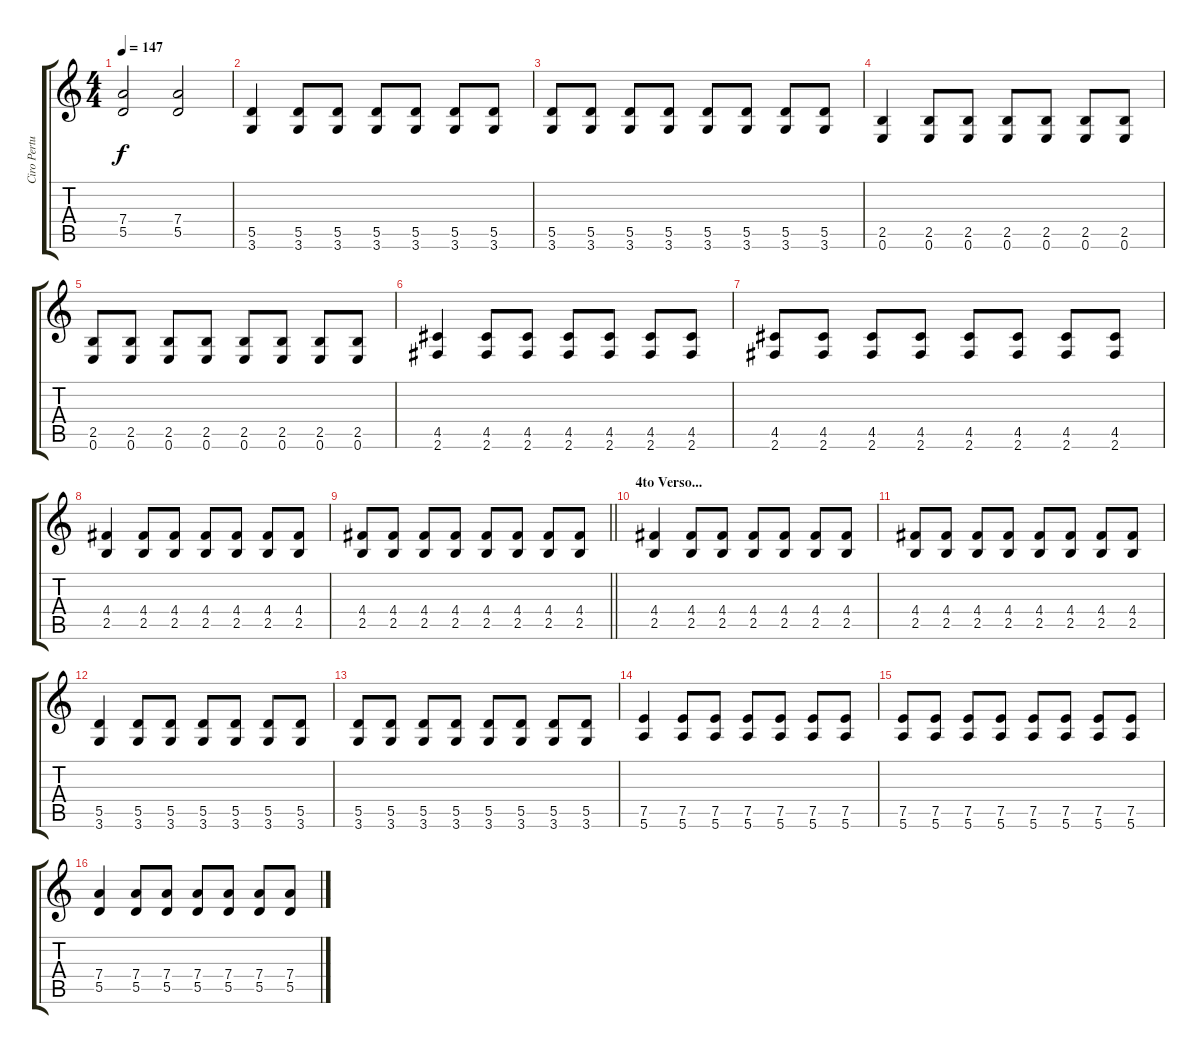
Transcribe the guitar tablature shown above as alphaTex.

\track ("Ciro Pertusi" "Ciro Pertu") {instrument distortionguitar}
\staff {score tabs}
\tuning (E4 B3 G3 D3 A2 E2) {hide}
\ts (4 4)
\tempo 147
\clef g2
\ks c
(7.4 5.5).2{dy f} (7.4 5.5).2 |
(5.5 3.6).4 (5.5 3.6).8 (5.5 3.6).8 (5.5 3.6).8 (5.5 3.6).8 (5.5 3.6).8 (5.5 3.6).8 |
(5.5 3.6).8 (5.5 3.6).8 (5.5 3.6).8 (5.5 3.6).8 (5.5 3.6).8 (5.5 3.6).8 (5.5 3.6).8 (5.5 3.6).8 |
(2.5 0.6).4 (2.5 0.6).8 (2.5 0.6).8 (2.5 0.6).8 (2.5 0.6).8 (2.5 0.6).8 (2.5 0.6).8 |
(2.5 0.6).8 (2.5 0.6).8 (2.5 0.6).8 (2.5 0.6).8 (2.5 0.6).8 (2.5 0.6).8 (2.5 0.6).8 (2.5 0.6).8 |
(4.5 2.6).4 (4.5 2.6).8 (4.5 2.6).8 (4.5 2.6).8 (4.5 2.6).8 (4.5 2.6).8 (4.5 2.6).8 |
(4.5 2.6).8 (4.5 2.6).8 (4.5 2.6).8 (4.5 2.6).8 (4.5 2.6).8 (4.5 2.6).8 (4.5 2.6).8 (4.5 2.6).8 |
(4.4 2.5).4 (4.4 2.5).8 (4.4 2.5).8 (4.4 2.5).8 (4.4 2.5).8 (4.4 2.5).8 (4.4 2.5).8 |
\barLineRight lightlight
(4.4 2.5).8 (4.4 2.5).8 (4.4 2.5).8 (4.4 2.5).8 (4.4 2.5).8 (4.4 2.5).8 (4.4 2.5).8 (4.4 2.5).8 |
\section ("" "4to Verso...")
(4.4 2.5).4 (4.4 2.5).8 (4.4 2.5).8 (4.4 2.5).8 (4.4 2.5).8 (4.4 2.5).8 (4.4 2.5).8 |
(4.4 2.5).8 (4.4 2.5).8 (4.4 2.5).8 (4.4 2.5).8 (4.4 2.5).8 (4.4 2.5).8 (4.4 2.5).8 (4.4 2.5).8 |
(5.5 3.6).4 (5.5 3.6).8 (5.5 3.6).8 (5.5 3.6).8 (5.5 3.6).8 (5.5 3.6).8 (5.5 3.6).8 |
(5.5 3.6).8 (5.5 3.6).8 (5.5 3.6).8 (5.5 3.6).8 (5.5 3.6).8 (5.5 3.6).8 (5.5 3.6).8 (5.5 3.6).8 |
(7.5 5.6).4 (7.5 5.6).8 (7.5 5.6).8 (7.5 5.6).8 (7.5 5.6).8 (7.5 5.6).8 (7.5 5.6).8 |
(7.5 5.6).8 (7.5 5.6).8 (7.5 5.6).8 (7.5 5.6).8 (7.5 5.6).8 (7.5 5.6).8 (7.5 5.6).8 (7.5 5.6).8 |
(7.4 5.5).4 (7.4 5.5).8 (7.4 5.5).8 (7.4 5.5).8 (7.4 5.5).8 (7.4 5.5).8 (7.4 5.5).8
